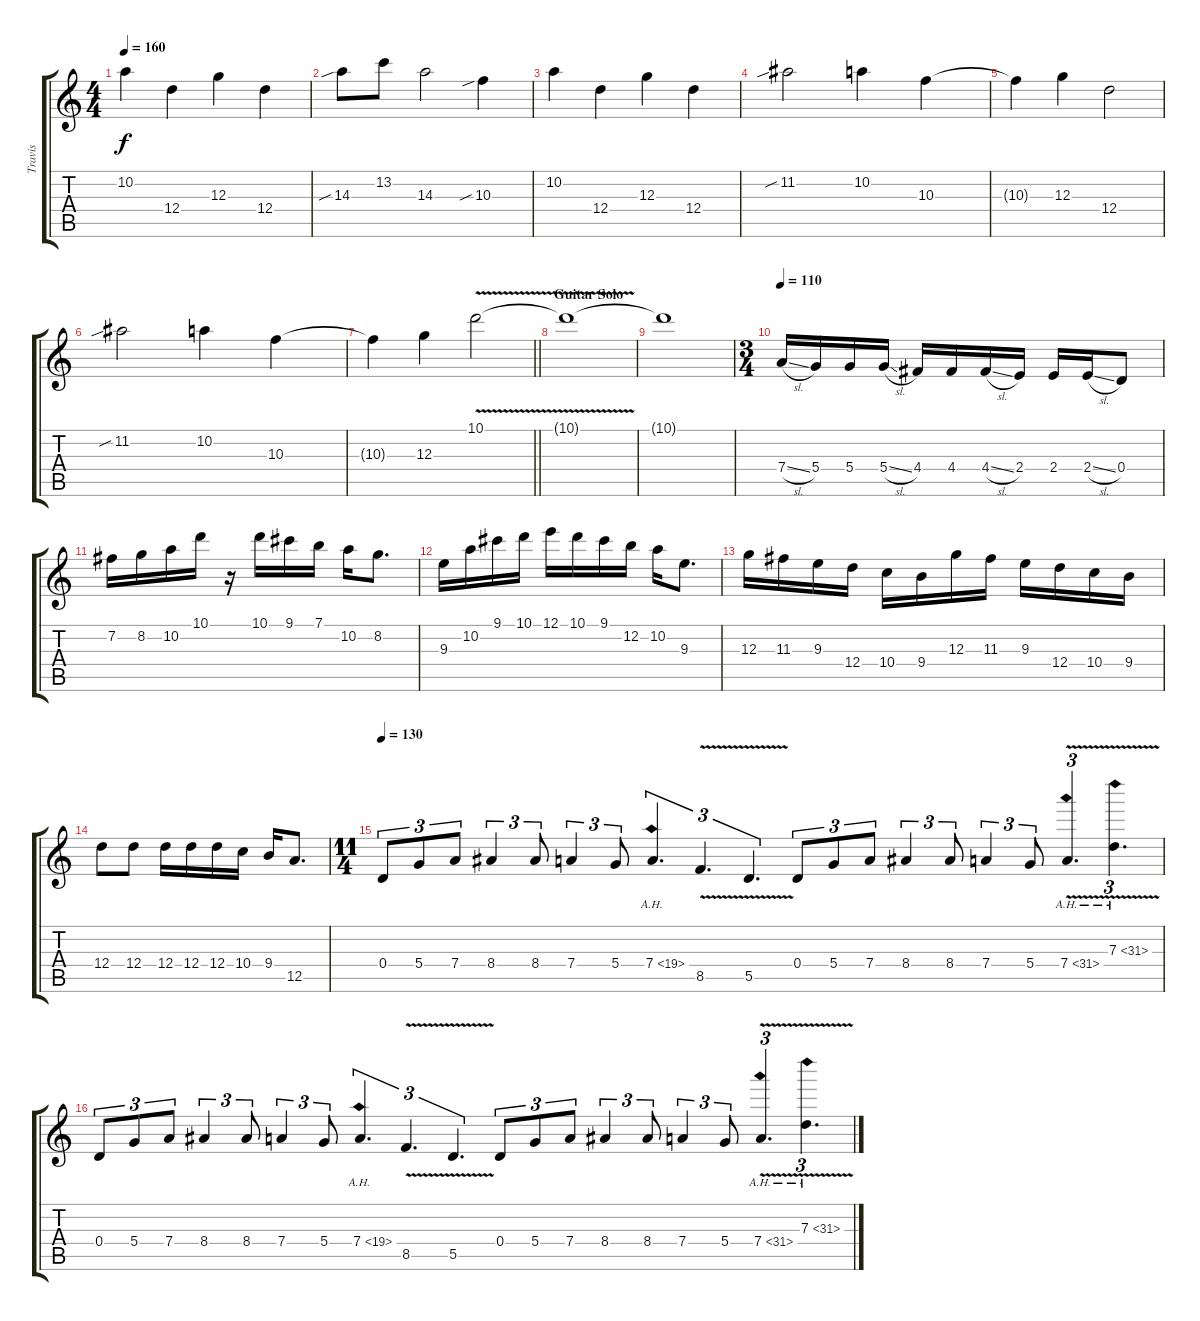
\track ("Travis" "Travis") {instrument overdrivenguitar}
\staff {score tabs}
\tuning (E4 B3 G3 D3 A2 D2) {hide}
\ts (4 4)
\tempo 160
\clef g2
\ks c
10.2.4{dy f} 12.4.4 12.3.4 12.4.4 |
14.3{sib}.8 13.2.8 14.3.2 10.3{sib}.4 |
10.2.4 12.4.4 12.3.4 12.4.4 |
11.2{sib}.2 10.2.4 10.3.4 |
10.3{t}.4 12.3.4 12.4.2 |
11.2{sib}.2 10.2.4 10.3.4 |
\barLineRight lightlight
10.3{t}.4 12.3.4 10.1{v}.2 |
\section ("" "Guitar Solo")
10.1{t}.1 |
10.1{t}.1 |
\ts (3 4)
\tempo 110
7.4{sl}.16 5.4.16 5.4.16 5.4{sl}.16 4.4.16 4.4.16 4.4{sl}.16 2.4.16 2.4.16 2.4{sl}.16 0.4.8 |
7.2.16 8.2.16 10.2.16 10.1.16 r.16 10.1.16 9.1.16 7.1.16 10.2.16 8.2.8{d} |
9.3.16 10.2.16 9.1.16 10.1.16 12.1.16 10.1.16 9.1.16 12.2.16 10.2.16 9.3.8{d} |
12.3.16 11.3.16 9.3.16 12.4.16 10.4.16 9.4.16 12.3.16 11.3.16 9.3.16 12.4.16 10.4.16 9.4.16 |
12.4.8 12.4.8 12.4.16 12.4.16 12.4.16 10.4.16 9.4.16 12.5.8{d} |
\ts (11 4)
\tempo 130
0.4.8{tu (3 2)} 5.4.8{tu (3 2)} 7.4.8{tu (3 2)} 8.4.4{tu (3 2)} 8.4.8{tu (3 2)} 7.4.4{tu (3 2)} 5.4.8{tu (3 2)} 7.4{ah 12}.4{d tu (3 2)} 8.5{v}.4{d tu (3 2)} 5.5{v}.4{d tu (3 2)} 0.4.8{tu (3 2)} 5.4.8{tu (3 2)} 7.4.8{tu (3 2)} 8.4.4{tu (3 2)} 8.4.8{tu (3 2)} 7.4.4{tu (3 2)} 5.4.8{tu (3 2)} 7.4{ah 24 v}.4{d tu (3 2)} 7.3{ah 24 v}.4{d tu (3 2)} |
0.4.8{tu (3 2)} 5.4.8{tu (3 2)} 7.4.8{tu (3 2)} 8.4.4{tu (3 2)} 8.4.8{tu (3 2)} 7.4.4{tu (3 2)} 5.4.8{tu (3 2)} 7.4{ah 12}.4{d tu (3 2)} 8.5{v}.4{d tu (3 2)} 5.5{v}.4{d tu (3 2)} 0.4.8{tu (3 2)} 5.4.8{tu (3 2)} 7.4.8{tu (3 2)} 8.4.4{tu (3 2)} 8.4.8{tu (3 2)} 7.4.4{tu (3 2)} 5.4.8{tu (3 2)} 7.4{ah 24 v}.4{d tu (3 2)} 7.3{ah 24 v}.4{d tu (3 2)}
